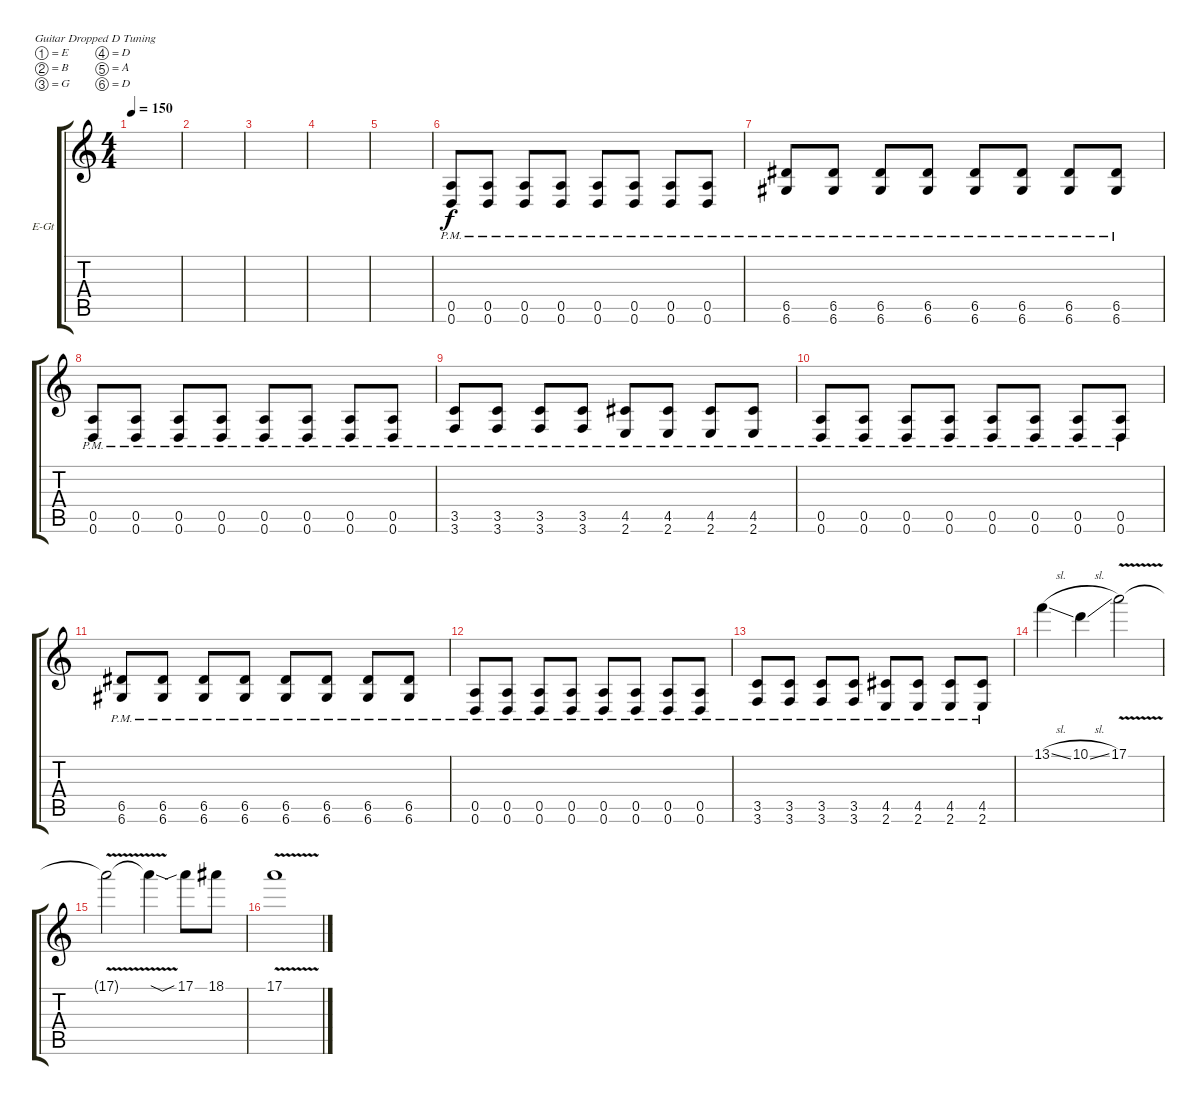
\defaultSystemsLayout 4
\bracketExtendMode groupsimilarinstruments
\firstSystemTrackNameOrientation horizontal
\otherSystemsTrackNameOrientation horizontal
\track ("Electric Guitar" "E-Gt") {instrument distortionguitar}
\staff {score tabs}
\tuning (E4 B3 G3 D3 A2 D2)
\ts (4 4)
\tempo 150
\clef g2
\ks c
|
|
|
|
|
(0.5{pm} 0.6{pm}).8 (0.5{pm} 0.6{pm}).8 (0.5{pm} 0.6{pm}).8 (0.5{pm} 0.6{pm}).8 (0.5{pm} 0.6{pm}).8 (0.5{pm} 0.6{pm}).8 (0.5{pm} 0.6{pm}).8 (0.5{pm} 0.6{pm}).8 |
(6.6{pm} 6.5{pm}).8 (6.6{pm} 6.5{pm}).8 (6.6{pm} 6.5{pm}).8 (6.6{pm} 6.5{pm}).8 (6.6{pm} 6.5{pm}).8 (6.6{pm} 6.5{pm}).8 (6.6{pm} 6.5{pm}).8 (6.6{pm} 6.5{pm}).8 |
(0.5{pm} 0.6{pm}).8 (0.5{pm} 0.6{pm}).8 (0.5{pm} 0.6{pm}).8 (0.5{pm} 0.6{pm}).8 (0.5{pm} 0.6{pm}).8 (0.5{pm} 0.6{pm}).8 (0.5{pm} 0.6{pm}).8 (0.5{pm} 0.6{pm}).8 |
(3.5{pm} 3.6{pm}).8 (3.5{pm} 3.6{pm}).8 (3.5{pm} 3.6{pm}).8 (3.5{pm} 3.6{pm}).8 (4.5{pm} 2.6{pm}).8 (4.5{pm} 2.6{pm}).8 (4.5{pm} 2.6{pm}).8 (4.5{pm} 2.6{pm}).8 |
(0.5{pm} 0.6{pm}).8 (0.5{pm} 0.6{pm}).8 (0.5{pm} 0.6{pm}).8 (0.5{pm} 0.6{pm}).8 (0.5{pm} 0.6{pm}).8 (0.5{pm} 0.6{pm}).8 (0.5{pm} 0.6{pm}).8 (0.5{pm} 0.6{pm}).8 |
(6.6{pm} 6.5{pm}).8 (6.6{pm} 6.5{pm}).8 (6.6{pm} 6.5{pm}).8 (6.6{pm} 6.5{pm}).8 (6.6{pm} 6.5{pm}).8 (6.6{pm} 6.5{pm}).8 (6.6{pm} 6.5{pm}).8 (6.6{pm} 6.5{pm}).8 |
(0.5{pm} 0.6{pm}).8 (0.5{pm} 0.6{pm}).8 (0.5{pm} 0.6{pm}).8 (0.5{pm} 0.6{pm}).8 (0.5{pm} 0.6{pm}).8 (0.5{pm} 0.6{pm}).8 (0.5{pm} 0.6{pm}).8 (0.5{pm} 0.6{pm}).8 |
(3.5{pm} 3.6{pm}).8 (3.5{pm} 3.6{pm}).8 (3.5{pm} 3.6{pm}).8 (3.5{pm} 3.6{pm}).8 (4.5{pm} 2.6{pm}).8 (4.5{pm} 2.6{pm}).8 (4.5{pm} 2.6{pm}).8 (4.5{pm} 2.6{pm}).8 |
13.1{sl}.4 10.1{sl}.4 17.1{v}.2 |
17.1{v t}.2 17.1{sod t}.4 17.1{sib}.8 18.1.8 |
17.1{v}.1
